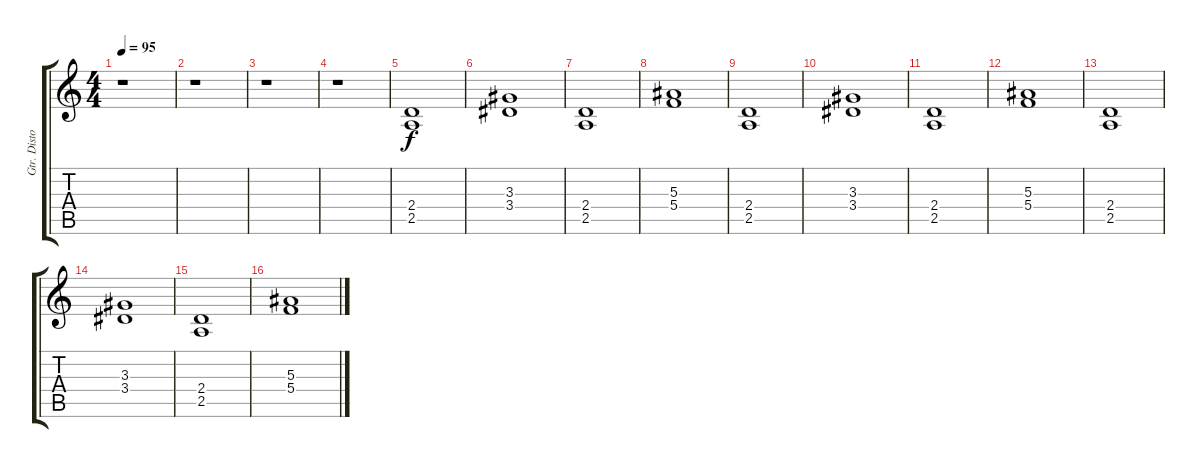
\track ("Gtr. Distortion" "Gtr. Disto") {instrument distortionguitar}
\staff {score tabs}
\tuning (D4 A3 F3 C3 G2 D2) {hide}
\ts (4 4)
\tempo 95
\clef g2
\ks c
r.1{dy f instrument distortionguitar} |
r.1 |
r.1 |
r.1 |
(2.4 2.5).1 |
(3.3 3.4).1 |
(2.4 2.5).1 |
(5.3 5.4).1 |
(2.4 2.5).1 |
(3.3 3.4).1 |
(2.4 2.5).1 |
(5.3 5.4).1 |
(2.4 2.5).1 |
(3.3 3.4).1 |
(2.4 2.5).1 |
(5.3 5.4).1
